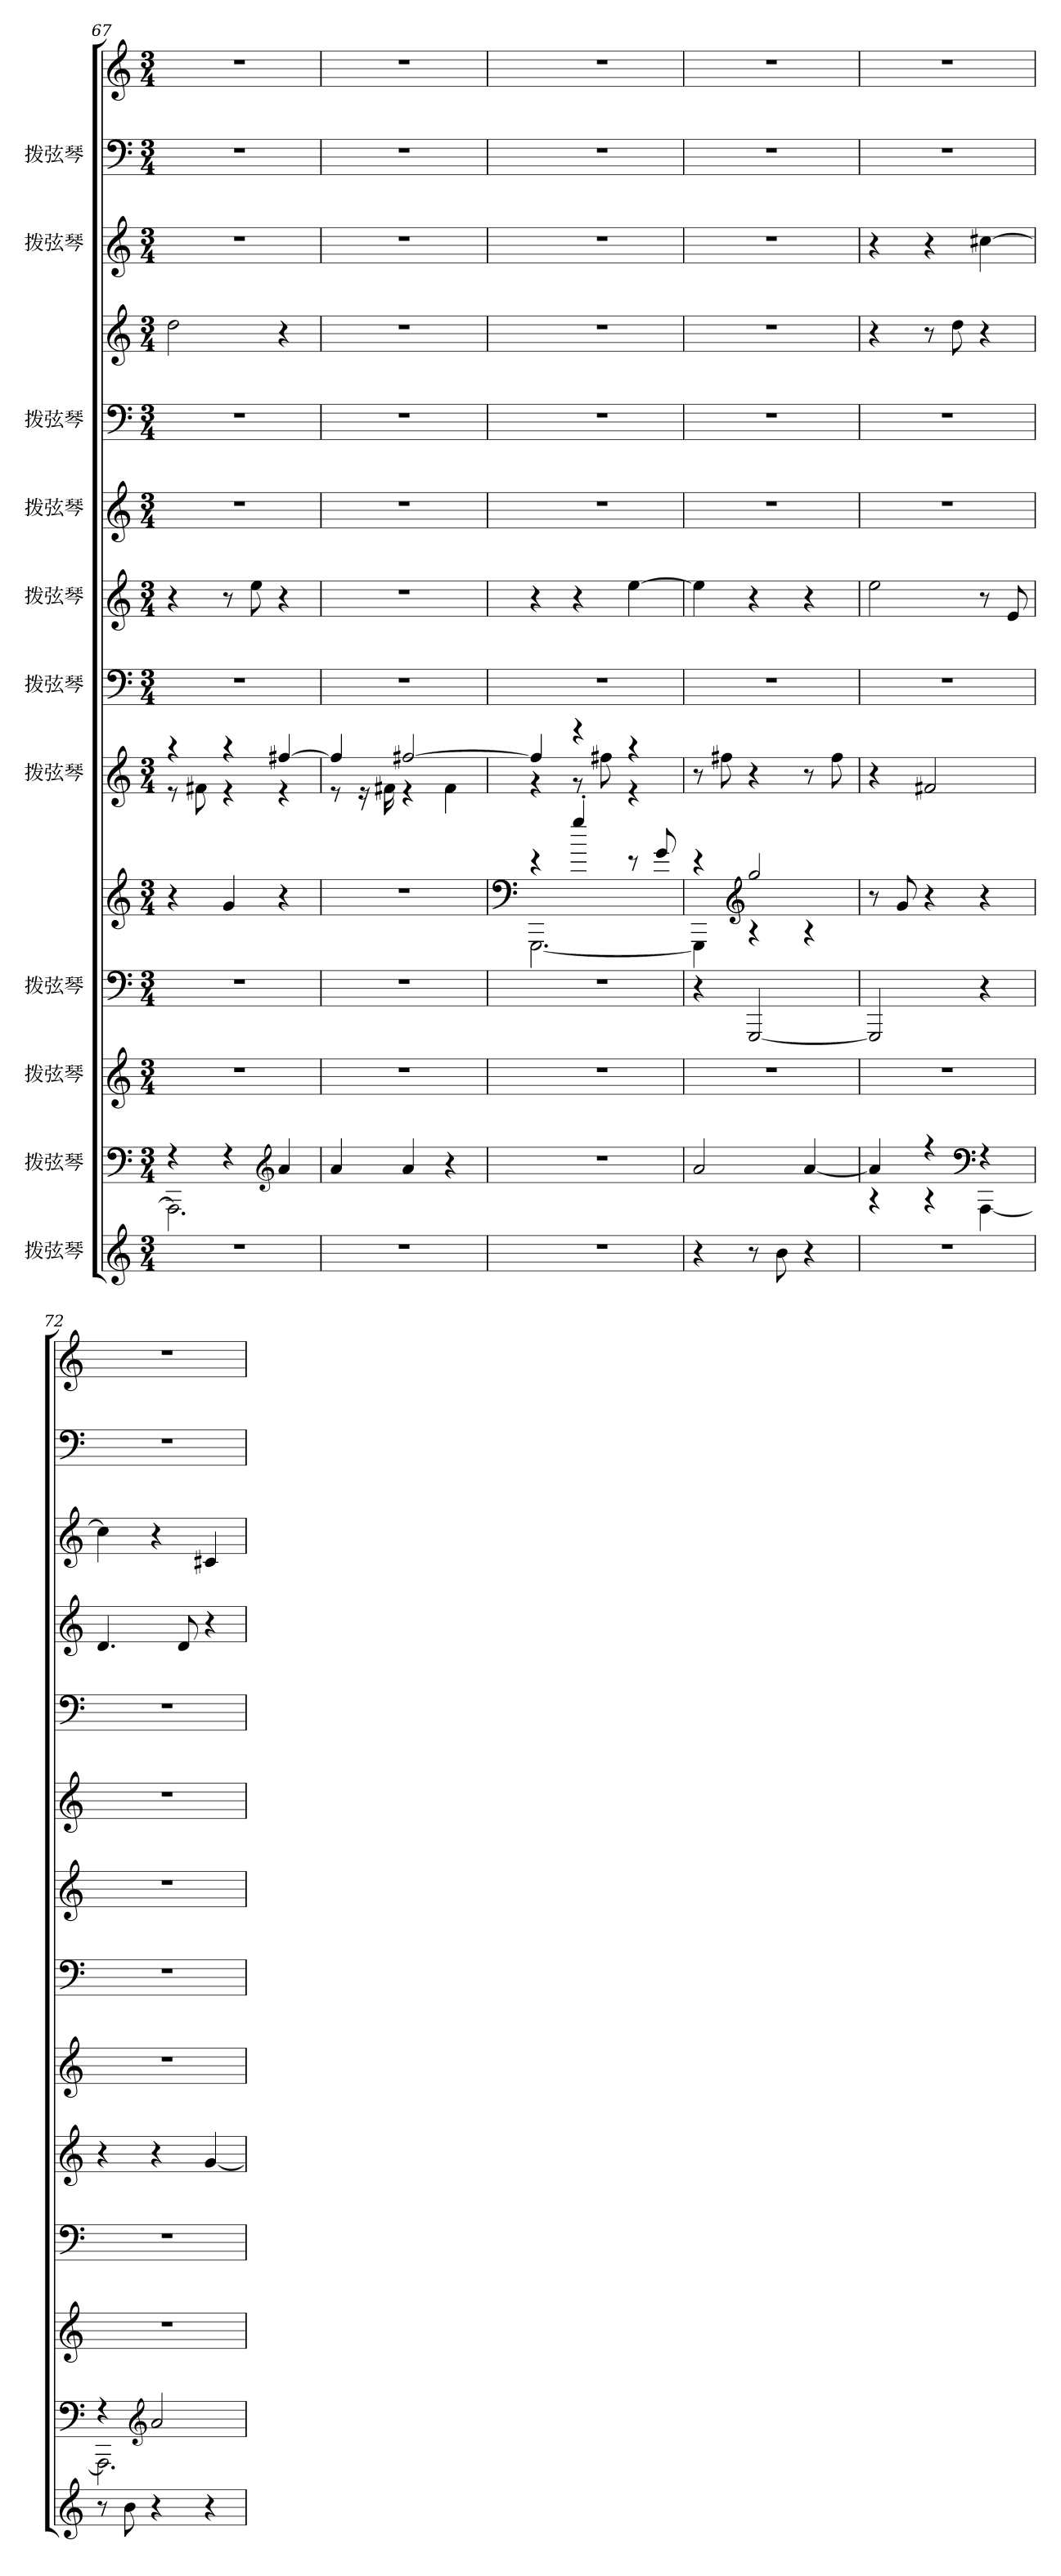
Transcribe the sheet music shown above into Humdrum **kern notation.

**kern	**kern	**kern	**kern	**kern	**kern	**kern	**kern	**kern	**kern	**kern	**kern	**kern	**kern
*part11	*part10	*part9	*part8	*part8	*part7	*part6	*part5	*part4	*part3	*part3	*part2	*part1	*part1
*staff14	*staff13	*staff12	*staff11	*staff10	*staff9	*staff8	*staff7	*staff6	*staff5	*staff4	*staff3	*staff2	*staff1
*I"拨弦琴	*I"拨弦琴	*I"拨弦琴	*I"拨弦琴	*	*I"拨弦琴	*I"拨弦琴	*I"拨弦琴	*I"拨弦琴	*I"拨弦琴	*	*I"拨弦琴	*I"拨弦琴	*
!!LO:PB:g=z
*clefG2	*clefF4	*clefG2	*clefF4	*clefG2	*clefG2	*clefF4	*clefG2	*clefG2	*clefF4	*clefG2	*clefG2	*clefF4	*clefG2
*k[]	*k[]	*k[]	*k[]	*k[]	*k[]	*k[]	*k[]	*k[]	*k[]	*k[]	*k[]	*k[]	*k[]
*M3/4	*M3/4	*M3/4	*M3/4	*M3/4	*M3/4	*M3/4	*M3/4	*M3/4	*M3/4	*M3/4	*M3/4	*M3/4	*M3/4
=67	=67	=67	=67	=67	=67	=67	=67	=67	=67	=67	=67	=67	=67
*	*^	*	*	*	*^	*	*	*	*	*	*	*	*
2.r	4r	2.AAA\]	2.r	2.r	4r	4r	8r	2.r	4r	2.r	2.r	2dd\	2.r	2.r	2.r
.	.	.	.	.	.	.	8f#X\	.	.	.	.	.	.	.	.
.	4r	.	.	.	4g/	4r	4r	.	8r	.	.	.	.	.	.
.	.	.	.	.	.	.	.	.	8ee\	.	.	.	.	.	.
*	*clefG2	*	*	*	*	*	*	*	*	*	*	*	*	*	*
.	4a/	.	.	.	4r	[4ff#X/	4r	.	4r	.	.	4r	.	.	.
*	*v	*v	*	*	*	*	*	*	*	*	*	*	*	*	*
=68	=68	=68	=68	=68	=68	=68	=68	=68	=68	=68	=68	=68	=68	=68
2.r	4a/	2.r	2.r	2.r	4ff#/]	8r	2.r	2.r	2.r	2.r	2.r	2.r	2.r	2.r
.	.	.	.	.	.	16r	.	.	.	.	.	.	.	.
.	.	.	.	.	.	16f#X\	.	.	.	.	.	.	.	.
.	4a/	.	.	.	[2ff#X/	4r	.	.	.	.	.	.	.	.
.	4r	.	.	.	.	4f#\	.	.	.	.	.	.	.	.
=69	=69	=69	=69	=69	=69	=69	=69	=69	=69	=69	=69	=69	=69	=69
*	*	*	*	*clefF4	*	*	*	*	*	*	*	*	*	*
*	*	*	*	*^	*	*	*	*	*	*	*	*	*	*
2.r	2.r	2.r	2.r	4r	[2.GGG\	4ff#/]	4r	2.r	4r	2.r	2.r	2.r	2.r	2.r	2.r
.	.	.	.	4gg'/	.	4r	8r	.	4r	.	.	.	.	.	.
.	.	.	.	.	.	.	8ff#X\	.	.	.	.	.	.	.	.
.	.	.	.	8r	.	4r	4r	.	[4ee\	.	.	.	.	.	.
.	.	.	.	8g/	.	.	.	.	.	.	.	.	.	.	.
*	*	*	*	*	*	*v	*v	*	*	*	*	*	*	*	*
=70	=70	=70	=70	=70	=70	=70	=70	=70	=70	=70	=70	=70	=70	=70
4r	2a/	2.r	4r	4r	4GGG\]	8r	2.r	4ee\]	2.r	2.r	2.r	2.r	2.r	2.r
.	.	.	.	.	.	8ff#X\	.	.	.	.	.	.	.	.
*	*	*	*	*clefG2	*	*	*	*	*	*	*	*	*	*
8r	.	.	[2GGG/	2gg/	4r	4r	.	4r	.	.	.	.	.	.
8b\	.	.	.	.	.	.	.	.	.	.	.	.	.	.
4r	[4a/	.	.	.	4r	8r	.	4r	.	.	.	.	.	.
.	.	.	.	.	.	8ff#\	.	.	.	.	.	.	.	.
*	*	*	*	*v	*v	*	*	*	*	*	*	*	*	*
=71	=71	=71	=71	=71	=71	=71	=71	=71	=71	=71	=71	=71	=71
*	*^	*	*	*	*	*	*	*	*	*	*	*	*
2.r	4a/]	4r	2.r	2GGG/]	8r	4r	2.r	2ee\	2.r	2.r	4r	4r	2.r	2.r
.	.	.	.	.	8g/	.	.	.	.	.	.	.	.	.
.	4r	4r	.	.	4r	2f#X/	.	.	.	.	8r	4r	.	.
.	.	.	.	.	.	.	.	.	.	.	8dd\	.	.	.
*	*clefF4	*	*	*	*	*	*	*	*	*	*	*	*	*
.	4r	[4AAA\	.	4r	4r	.	.	8r	.	.	4r	[4cc#X\	.	.
.	.	.	.	.	.	.	.	8e/	.	.	.	.	.	.
!!LO:PB:g=z
=72	=72	=72	=72	=72	=72	=72	=72	=72	=72	=72	=72	=72	=72	=72
8r	4r	2.AAA\]	2.r	2.r	4r	2.r	2.r	2.r	2.r	2.r	4.d/	4cc#\]	2.r	2.r
8b\	.	.	.	.	.	.	.	.	.	.	.	.	.	.
*	*clefG2	*	*	*	*	*	*	*	*	*	*	*	*	*
4r	2a/	.	.	.	4r	.	.	.	.	.	.	4r	.	.
.	.	.	.	.	.	.	.	.	.	.	8d/	.	.	.
4r	.	.	.	.	[4g/	.	.	.	.	.	4r	4c#X/	.	.
*	*v	*v	*	*	*	*	*	*	*	*	*	*	*	*
=	=	=	=	=	=	=	=	=	=	=	=	=	=
*-	*-	*-	*-	*-	*-	*-	*-	*-	*-	*-	*-	*-	*-
